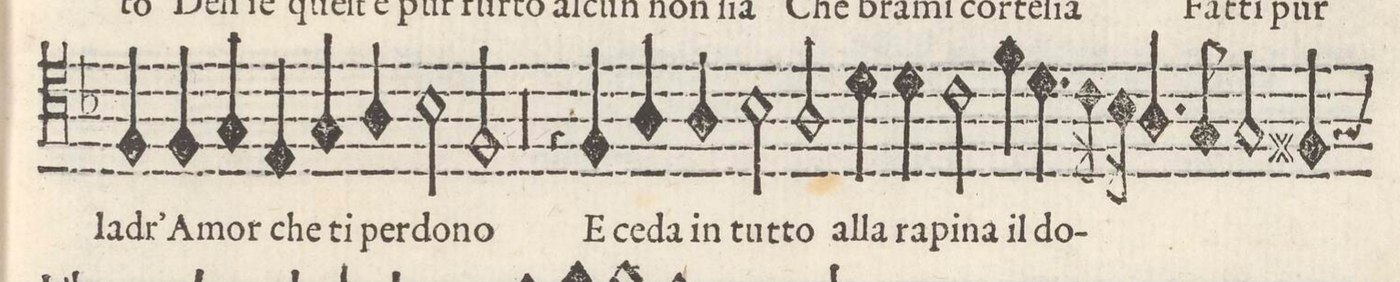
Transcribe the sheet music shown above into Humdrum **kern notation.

**kern	**text
*I"SESTO	*
*clefC4	*
*k[b-]	*
*met(C)	*
*M2/1	*
4F/	la-
4F/	-dr'A-
=34-	=34-
4G/	-mor
4E/	che
4G/	ti
4A/	per-
2B-\	-do-
2F/	-no
=35-	=35-
00r	.
=36-	=36-
=37-	=37-
4r	.
4F/	E
4A/	ce-
4A/	da in
2B-\	tut-
2A/	to al-
=38-	=38-
4d\	-la
4d\	ra-
2c\	-pi-
4f\	na il
4.d\	do-
16c\	.
16B-\	.
4.A/	.
=39-	=39-
8G/	.
2G/	.
4F#X/	.
*custos:G	*
*-	*-
